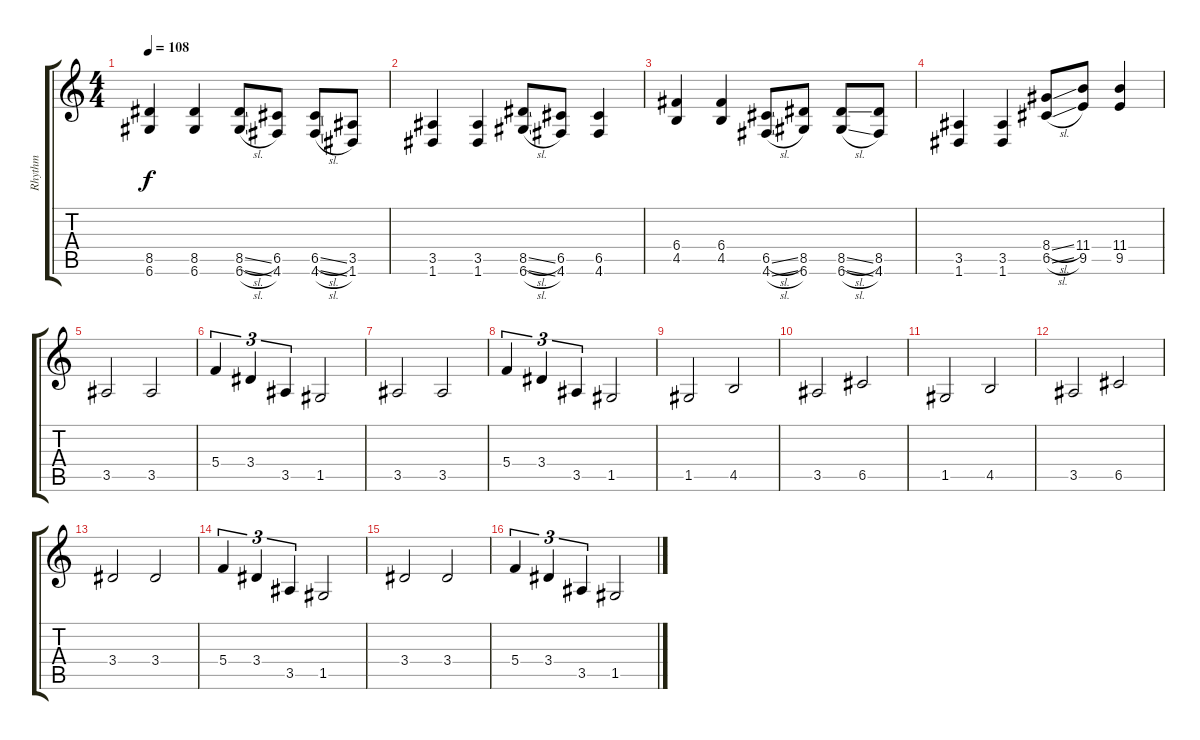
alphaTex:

\track ("Rhythm" "Rhythm") {instrument distortionguitar}
\staff {score tabs}
\tuning (D4 A3 F3 C3 G2 D2) {hide}
\ts (4 4)
\tempo 108
\clef g2
\ks c
(8.5 6.6).4{dy f} (8.5 6.6).4 (8.5{sl} 6.6{sl}).8 (6.5 4.6).8 (6.5{sl} 4.6{sl}).8 (3.5 1.6).8 |
(3.5 1.6).4 (3.5 1.6).4 (8.5{sl} 6.6{sl}).8 (6.5 4.6).8 (6.5 4.6).4 |
(6.4 4.5).4 (6.4 4.5).4 (6.5{sl} 4.6{sl}).8 (8.5 6.6).8 (8.5{sl} 6.6{sl}).8 (8.5 4.6).8 |
(3.5 1.6).4 (3.5 1.6).4 (8.4{sl} 6.5{sl}).8 (11.4 9.5).8 (11.4 9.5).4 |
3.5.2 3.5.2 |
5.4.4{tu (3 2)} 3.4.4{tu (3 2)} 3.5.4{tu (3 2)} 1.5.2 |
3.5.2 3.5.2 |
5.4.4{tu (3 2)} 3.4.4{tu (3 2)} 3.5.4{tu (3 2)} 1.5.2 |
1.5.2 4.5.2 |
3.5.2 6.5.2 |
1.5.2 4.5.2 |
3.5.2 6.5.2 |
3.4.2 3.4.2 |
5.4.4{tu (3 2)} 3.4.4{tu (3 2)} 3.5.4{tu (3 2)} 1.5.2 |
3.4.2 3.4.2 |
5.4.4{tu (3 2)} 3.4.4{tu (3 2)} 3.5.4{tu (3 2)} 1.5.2
